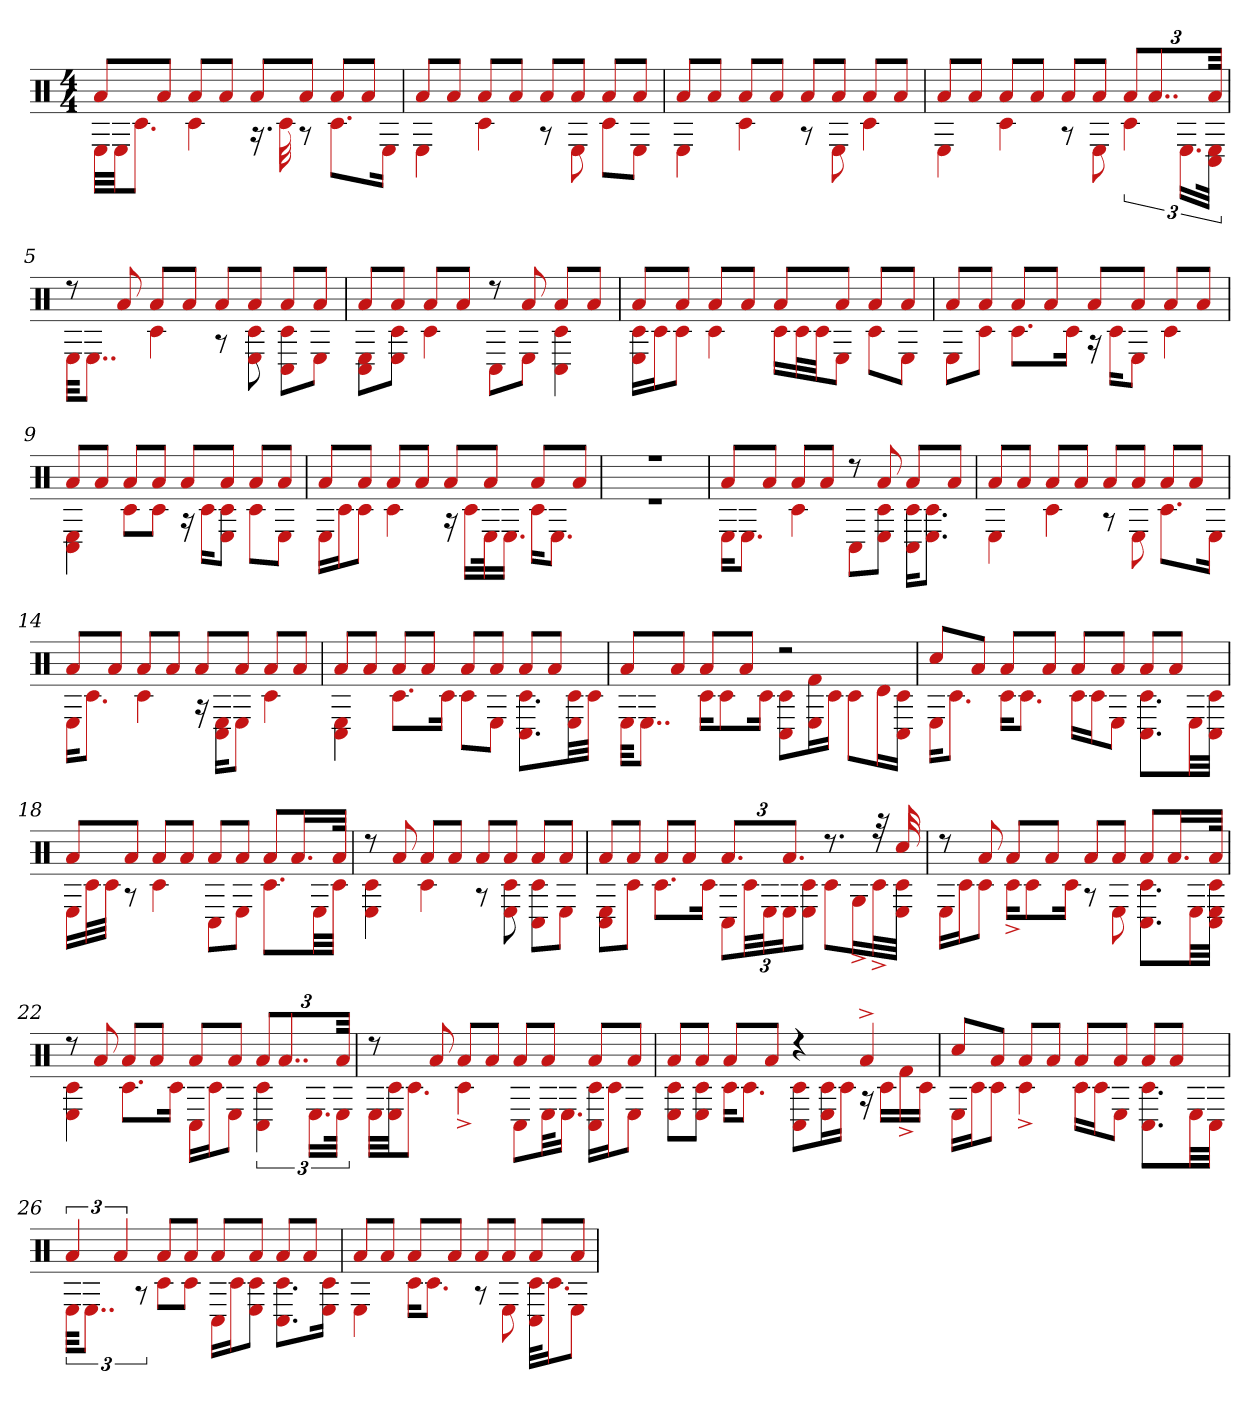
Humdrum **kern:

**kern
*part1
*staff1
*clefX
*k[]
*M4/4
=1
*^
8aL	32ELLL
.	32EJJ
.	8.c#J
8aJ	.
8aL	4c#
8aJ	.
8aL	16.r
.	32c#
8aJ	8r
8aL	8.c#L
8aJ	.
.	16EJk
=2	=2
8aL	4E
8aJ	.
8aL	4c#
8aJ	.
8aL	8r
8aJ	8E
8aL	8c#L
8aJ	8EJ
=3	=3
8aL	4E
8aJ	.
8aL	4c#
8aJ	.
8aL	8r
8aJ	8E
8aL	4c#
8aJ	.
=4	=4
8aL	4E
8aJ	.
8aL	4c#
8aJ	.
8aL	8r
8aJ	8E
12aL	6c#
12..a	.
.	24.ELL
48aJkk	48C# 48EJJk
=5	=5
8r	32EKKL
.	8..EJ
8a	.
8aL	4c#
8aJ	.
8aL	8r
8aJ	8c# 8E
8aL	8C# 8c#L
8aJ	8EJ
=6	=6
8aL	8C# 8EL
8aJ	8c# 8EJ
8aL	4c#
8aJ	.
8r	8C#L
8a	8EJ
8aL	4C# 4c#
8aJ	.
=7	=7
8aL	16E 16c#LL
.	16c#J
8aJ	8c#J
8aL	4c#
8aJ	.
8aL	16c#LL
.	32c#L
.	32c#JJ
8aJ	8EJ
8aL	8c#L
8aJ	8EJ
=8	=8
8aL	8EL
8aJ	8c#J
8aL	8.c#L
8aJ	.
.	16c#Jk
8aL	16r
.	16c#KL
8aJ	8EJ
8aL	4c#
8aJ	.
=9	=9
8aL	4C# 4E
8aJ	.
8aL	8c#L
8aJ	8c#J
8aL	16r
.	16c#KL
8aJ	8c# 8EJ
8aL	8c#L
8aJ	8EJ
=10	=10
8aL	16ELL
.	16c#J
8aJ	8c#J
8aL	4c#
8aJ	.
8aL	16r
.	16c#LL
8aJ	32Ek
.	16.EJJ
8aL	16c#KL
.	8.EJ
8aJ	.
=11	=11
1r	1r
=12	=12
8aL	16EKL
.	8.EJ
8aJ	.
8aL	4c#
8aJ	.
8r	8C#L
8a	8c# 8EJ
8aL	16C# 16c#KL
.	8.c# 8.EJ
8aJ	.
=13	=13
8aL	4E
8aJ	.
8aL	4c#
8aJ	.
8aL	8r
8aJ	8E
8aL	8.c#L
8aJ	.
.	16EJk
=14	=14
8aL	16EKL
.	8.c#J
8aJ	.
8aL	4c#
8aJ	.
8aL	16r
.	16E 16C#KL
8aJ	8EJ
8aL	4c#
8aJ	.
=15	=15
8aL	4C# 4E
8aJ	.
8aL	8.c#L
8aJ	.
.	16c#Jk
8aL	8c#L
8aJ	8EJ
8aL	8.C# 8.c#L
8aJ	.
.	32E 32c#LL
.	32c#JJJ
=16	=16
8aL	32EKKL
.	8..EJ
8aJ	.
8aL	16c#KL
.	8c#
8aJ	.
.	16c#Jk
2r	8C# 8c#L
.	16f# 16EL
.	16c#JJ
.	8c#L
.	16dL
.	16c# 16C#JJ
=17	=17
8cc#L	16EKL
.	8.c#J
8aJ	.
8aL	16c#KL
.	8.c#J
8aJ	.
8aL	16c#LL
.	16c#J
8aJ	8EJ
8aL	8.C# 8.c#L
8aJ	.
.	32ELL
.	32C# 32c#JJJ
=18	=18
8aL	16ELL
.	32c#L
.	32c#JJJ
8aJ	8r
8aL	4c#
8aJ	.
8aL	8C#L
8aJ	8EJ
8aL	8.c#L
16.aL	.
.	32ELL
32aJJk	32c#JJJ
=19	=19
8r	4E 4c#
8a	.
8aL	4c#
8aJ	.
8aL	8r
8aJ	8c# 8E
8aL	8C# 8c#L
8aJ	8EJ
=20	=20
8aL	8C# 8EL
8aJ	8c#J
8aL	8.c#L
8aJ	.
.	16c#Jk
12.aL	12C#L
.	48c#LL
.	48EJ
12.aJ	24EJ
.	12E 12c#J
8.r	8c#L
.	16G^L
32r	32c#^L
32cc#	32c# 32EJJJ
=21	=21
8r	16ELL
.	16c#J
8a	8c#J
8aL	16c#^KL
.	8c#
8aJ	.
.	16c#Jk
8aL	8r
8aJ	8E
8aL	8.c# 8.C#L
16.aL	.
.	32ELL
32aJJk	32c# 32C# 32EJJJ
=22	=22
8r	4E 4c#
8a	.
8aL	8.c#L
8aJ	.
.	16c#Jk
8aL	16C#LL
.	16c#J
8aJ	8EJ
12aL	6C# 6c#
12..a	.
.	24.ELL
48aJkk	48EJJk
=23	=23
8r	32ELLL
.	32E 32c#JJ
.	8.c#J
8a	.
8aL	4c#^
8aJ	.
8aL	8C#L
8aJ	32EkL
.	16.EJJ
8aL	16C# 16c#LL
.	16c#J
8aJ	8EJ
=24	=24
8aL	8c# 8EL
8aJ	8c# 8EJ
8aL	16c#KL
.	8.c#J
8aJ	.
4r	8C# 8c#L
.	16E 16c#L
.	16c#JJ
4a^	16r
.	16c#LL
.	16f#^
.	16c#JJ
=25	=25
8cc#L	16ELL
.	16c#J
8aJ	8c#J
8aL	4c#^
8aJ	.
8aL	16c#LL
.	16c#J
8aJ	8EJ
8aL	8.C# 8.c#L
8aJ	.
.	32ELL
.	32C#JJJ
=26	=26
12aJ	48EKKL
.	12..EJ
6a	.
.	12r
8aL	8c#L
8aJ	8c#J
8aL	16C#LL
.	16c#J
8aJ	8E 8c#J
8aL	8.C# 8.c#L
8aJ	.
.	16E 16c#Jk
=27	=27
8aL	4E
8aJ	.
8aL	16c#KL
.	8.c#J
8aJ	.
8aL	8r
8aJ	8E
8aL	32C# 32c#KLL
.	16.c#J
8aJ	8EJ
*v	*v
=
*-
